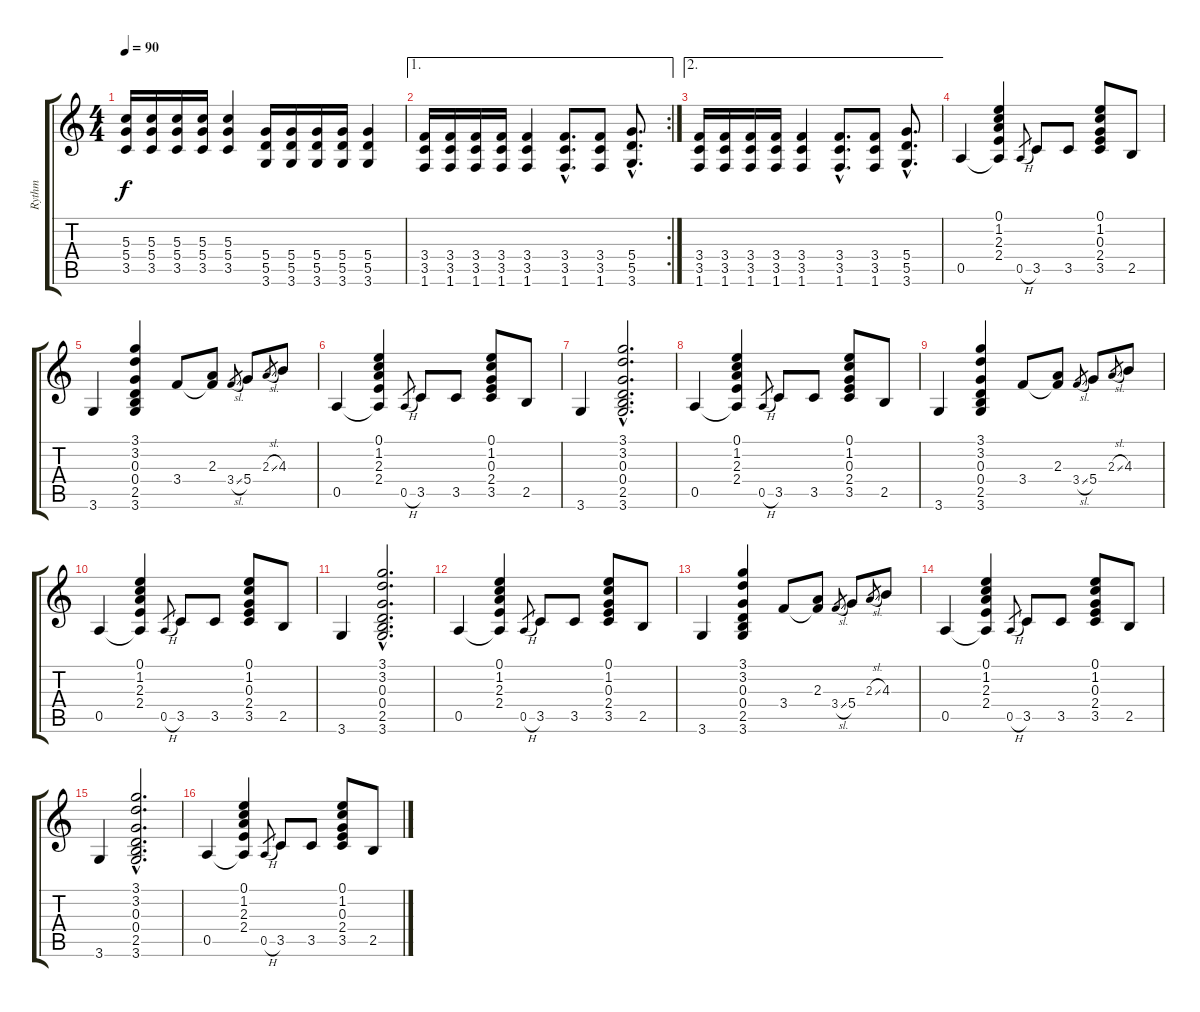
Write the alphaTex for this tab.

\track ("Rythm" "Rythm") {instrument electricguitarclean}
\staff {score tabs}
\tuning (E4 B3 G3 D3 A2 E2) {hide}
\ts (4 4)
\tempo 90
\clef g2
\ks c
(5.3 5.4 3.5).16{dy f} (5.3 5.4 3.5).16 (5.3 5.4 3.5).16 (5.3 5.4 3.5).16 (5.3 5.4 3.5).4 (5.4 5.5 3.6).16 (5.4 5.5 3.6).16 (5.4 5.5 3.6).16 (5.4 5.5 3.6).16 (5.4 5.5 3.6).4 |
\ae 1
\rc 2
(3.4 3.5 1.6).16 (3.4 3.5 1.6).16 (3.4 3.5 1.6).16 (3.4 3.5 1.6).16 (3.4 3.5 1.6).4 (3.4{hac} 3.5{hac} 1.6{hac}).8{d} (3.4 3.5 1.6).8 (5.4{hac} 5.5{hac} 3.6{hac}).8{d} |
\ae 2
(3.4 3.5 1.6).16 (3.4 3.5 1.6).16 (3.4 3.5 1.6).16 (3.4 3.5 1.6).16 (3.4 3.5 1.6).4 (3.4{hac} 3.5{hac} 1.6{hac}).8{d} (3.4 3.5 1.6).8 (5.4{hac} 5.5{hac} 3.6{hac}).8{d} |
0.5.4 (0.1 1.2 2.3 2.4 0.5{t}).4 0.5{h}.8{gr} 3.5.8 3.5.8 (0.1 1.2 0.3 2.4 3.5).8 2.5.8 |
3.6.4 (3.1 3.2 0.3 0.4 2.5 3.6).4 3.4.8 (2.3 3.4{t}).8 3.4{sl}.8{gr} 5.4.8 2.3{sl}.8{gr} 4.3.8 |
0.5.4 (0.1 1.2 2.3 2.4 0.5{t}).4 0.5{h}.8{gr} 3.5.8 3.5.8 (0.1 1.2 0.3 2.4 3.5).8 2.5.8 |
3.6.4 (3.1{hac} 3.2{hac} 0.3{hac} 0.4{hac} 2.5{hac} 3.6{hac}).2{d} |
0.5.4 (0.1 1.2 2.3 2.4 0.5{t}).4 0.5{h}.8{gr} 3.5.8 3.5.8 (0.1 1.2 0.3 2.4 3.5).8 2.5.8 |
3.6.4 (3.1 3.2 0.3 0.4 2.5 3.6).4 3.4.8 (2.3 3.4{t}).8 3.4{sl}.8{gr} 5.4.8 2.3{sl}.8{gr} 4.3.8 |
0.5.4 (0.1 1.2 2.3 2.4 0.5{t}).4 0.5{h}.8{gr} 3.5.8 3.5.8 (0.1 1.2 0.3 2.4 3.5).8 2.5.8 |
3.6.4 (3.1{hac} 3.2{hac} 0.3{hac} 0.4{hac} 2.5{hac} 3.6{hac}).2{d} |
0.5.4 (0.1 1.2 2.3 2.4 0.5{t}).4 0.5{h}.8{gr} 3.5.8 3.5.8 (0.1 1.2 0.3 2.4 3.5).8 2.5.8 |
3.6.4 (3.1 3.2 0.3 0.4 2.5 3.6).4 3.4.8 (2.3 3.4{t}).8 3.4{sl}.8{gr} 5.4.8 2.3{sl}.8{gr} 4.3.8 |
0.5.4 (0.1 1.2 2.3 2.4 0.5{t}).4 0.5{h}.8{gr} 3.5.8 3.5.8 (0.1 1.2 0.3 2.4 3.5).8 2.5.8 |
3.6.4 (3.1{hac} 3.2{hac} 0.3{hac} 0.4{hac} 2.5{hac} 3.6{hac}).2{d} |
0.5.4 (0.1 1.2 2.3 2.4 0.5{t}).4 0.5{h}.8{gr} 3.5.8 3.5.8 (0.1 1.2 0.3 2.4 3.5).8 2.5.8
